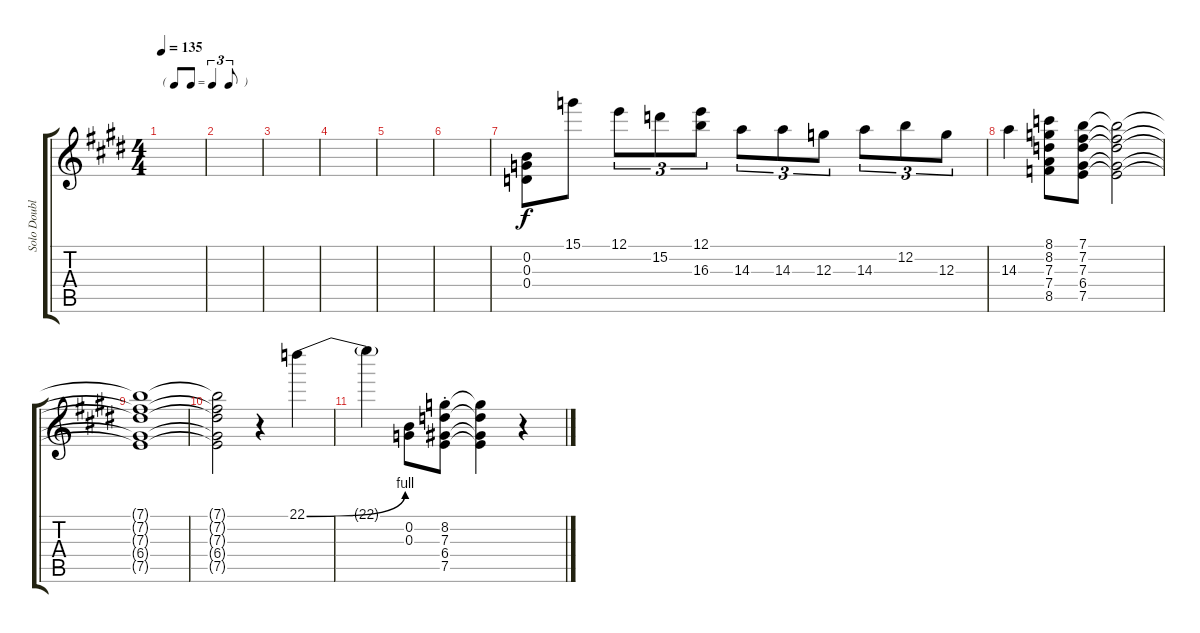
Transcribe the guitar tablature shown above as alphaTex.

\track ("Solo Doubled" "Solo Doubl") {instrument overdrivenguitar}
\staff {score tabs}
\tuning (E4 B3 G3 D3 A2 E2) {hide}
\ts (4 4)
\tf triplet8th
\tempo 135
\clef g2
\ks e
|
|
|
|
|
|
(0.2 0.3 0.4).8 15.1.8 12.1.8{tu (3 2)} 15.2.8{tu (3 2)} (12.1 16.3).8{tu (3 2)} 14.3.8{tu (3 2)} 14.3.8{tu (3 2)} 12.3.8{tu (3 2)} 14.3.8{tu (3 2)} 12.2.8{tu (3 2)} 12.3.8{tu (3 2)} |
14.3.4 (8.1 8.2 7.3 7.4 8.5).8 (7.1 7.2 7.3 6.4 7.5).8 (7.1{t} 7.2{t} 7.3{t} 6.4{t} 7.5{t}).2 |
(7.1{t} 7.2{t} 7.3{t} 6.4{t} 7.5{t}).1 |
(7.1{t} 7.2{t} 7.3{t} 6.4{t} 7.5{t}).2 r.4 22.1{be (bend 0 0 60 4)}.4 |
22.1{t}.4 (0.2 0.3).8 (8.2{st} 7.3{st} 6.4{st} 7.5{st}).8 (8.2{t} 7.3{t} 6.4{t} 7.5{t}).4 r.4
